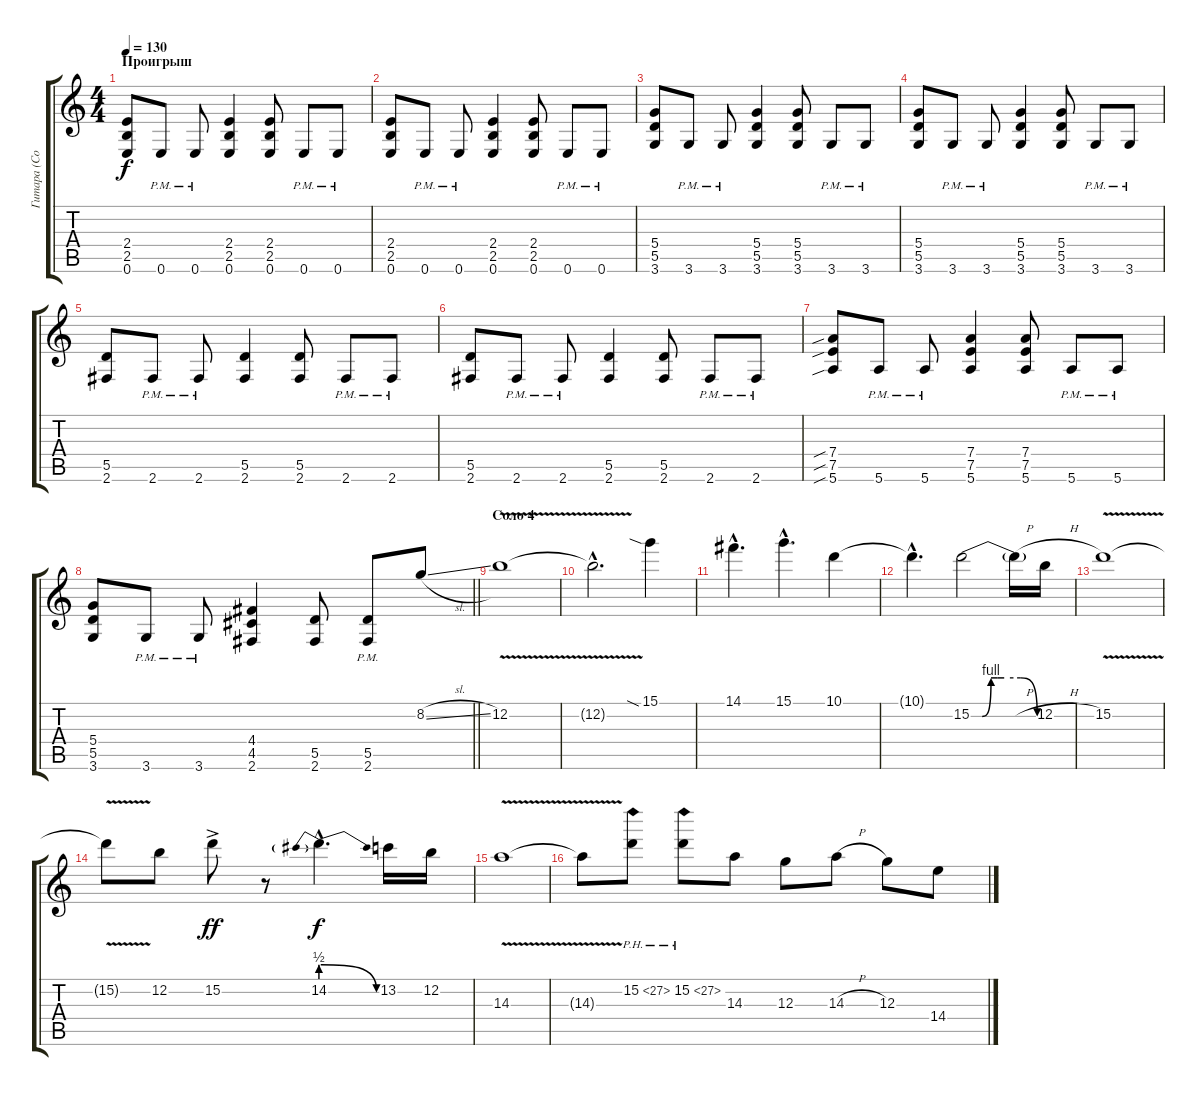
\track ("Гитара (Соло)" "Гитара (Со") {instrument overdrivenguitar}
\staff {score tabs}
\tuning (E4 B3 G3 D3 A2 E2) {hide}
\ts (4 4)
\section ("" "Проигрыш")
\tempo 130
\clef g2
\ks c
(2.4 2.5 0.6).8{dy f} 0.6{pm}.8 0.6{pm}.8 (2.4 2.5 0.6).4 (2.4 2.5 0.6).8 0.6{pm}.8 0.6{pm}.8 |
(2.4 2.5 0.6).8 0.6{pm}.8 0.6{pm}.8 (2.4 2.5 0.6).4 (2.4 2.5 0.6).8 0.6{pm}.8 0.6{pm}.8 |
(5.4 5.5 3.6).8 3.6{pm}.8 3.6{pm}.8 (5.4 5.5 3.6).4 (5.4 5.5 3.6).8 3.6{pm}.8 3.6{pm}.8 |
(5.4 5.5 3.6).8 3.6{pm}.8 3.6{pm}.8 (5.4 5.5 3.6).4 (5.4 5.5 3.6).8 3.6{pm}.8 3.6{pm}.8 |
(5.5 2.6).8 2.6{pm}.8 2.6{pm}.8 (5.5 2.6).4 (5.5 2.6).8 2.6{pm}.8 2.6{pm}.8 |
(5.5 2.6).8 2.6{pm}.8 2.6{pm}.8 (5.5 2.6).4 (5.5 2.6).8 2.6{pm}.8 2.6{pm}.8 |
(7.4{sib} 7.5{sib} 5.6{sib}).8 5.6{pm}.8 5.6{pm}.8 (7.4 7.5 5.6).4 (7.4 7.5 5.6).8 5.6{pm}.8 5.6{pm}.8 |
\barLineRight lightlight
(5.4 5.5 3.6).8 3.6{pm}.8 3.6{pm}.8 (4.4 4.5 2.6).4 (5.5 2.6).8 (5.5 2.6{pm}).8 8.2{sl}.8 |
\section ("" "Соло 4")
12.2{v}.1 |
12.2{hac t}.2{d} 15.1{sia}.4 |
14.1{hac}.4{d} 15.1{hac}.4{d} 10.1.4 |
10.1{hac t}.4{d} 15.2{be (custom 0 0 10 0 18 4 24 4 30 4 45 4 60 0)}.2 15.2{h t}.16 12.2{h}.16 |
15.2{v}.1 |
15.2{t}.8 12.2.8 15.2{ac}.8{dy ff} r.8 14.2{be (prebendrelease 0 2 60 0) hac}.4{d dy f} 13.2.16 12.2.16 |
14.3{v}.1 |
14.3{t}.8 15.2{ph 12}.8 15.2{ph 12}.8 14.3.8 12.3.8 14.3{h}.8 12.3.8 14.4.8
